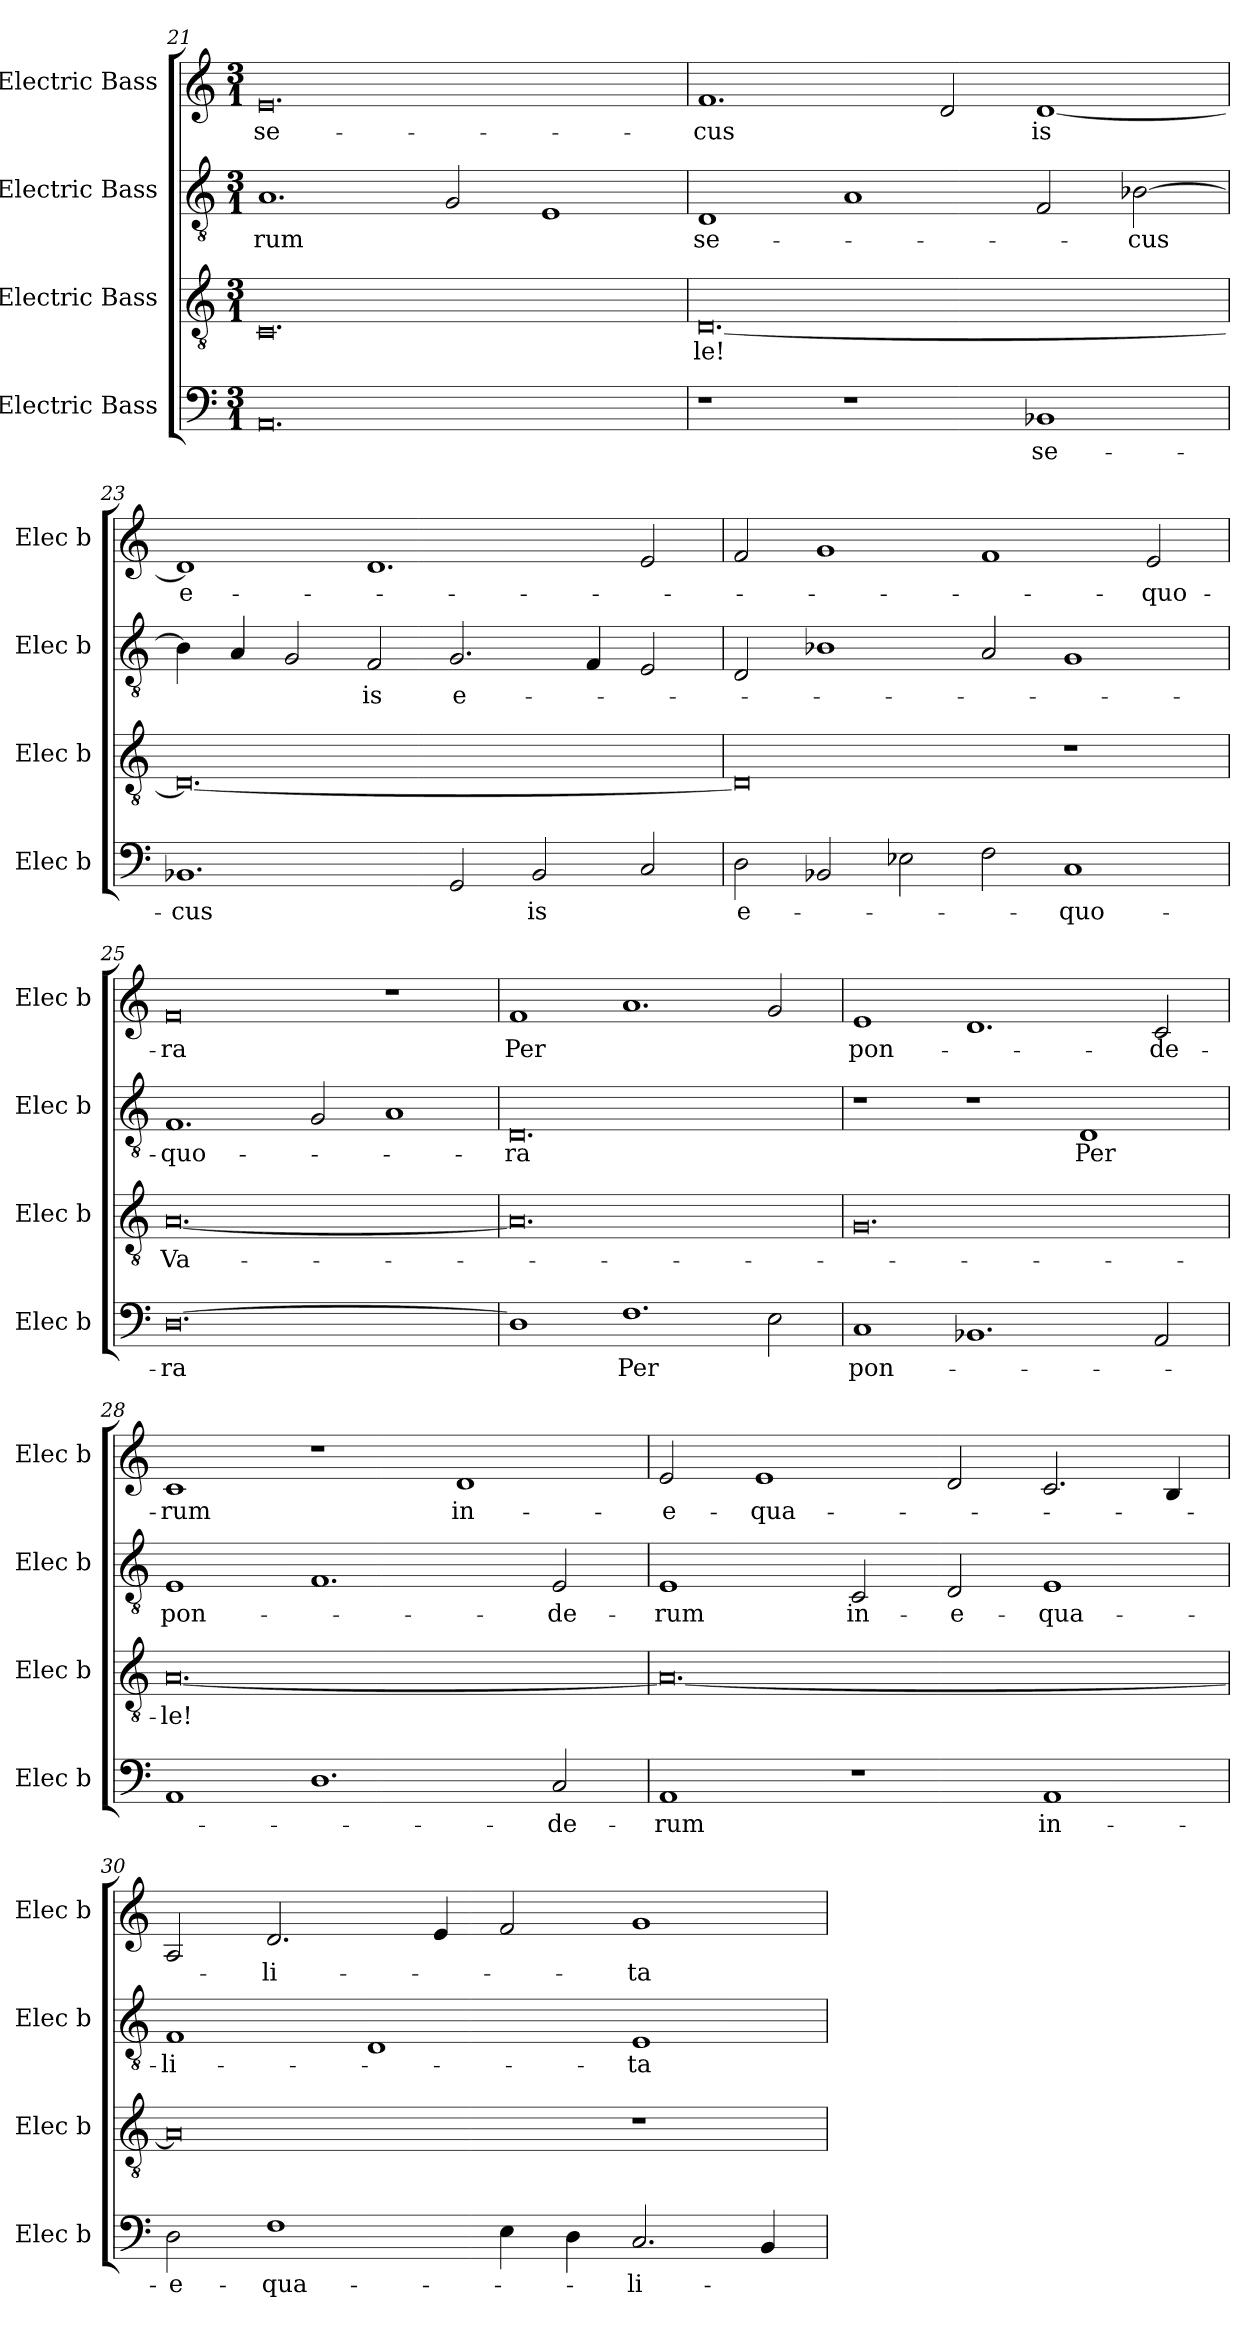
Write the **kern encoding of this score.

**kern	**text	**kern	**text	**kern	**text	**kern	**text
*part4	*part4	*part3	*part3	*part2	*part2	*part1	*part1
*staff4	*staff4	*staff3	*staff3	*staff2	*staff2	*staff1	*staff1
*I"Electric Bass	*	*I"Electric Bass	*	*I"Electric Bass	*	*I"Electric Bass	*
*I'Elec b	*	*I'Elec b	*	*I'Elec b	*	*I'Elec b	*
!!LO:PB:g=z
*clefF4	*	*clefGv2	*	*clefGv2	*	*clefG2	*
*M3/1	*	*M3/1	*	*M3/1	*	*M3/1	*
=21	=21	=21	=21	=21	=21	=21	=21
!	!	!	!	!	!LO:LY:b	!	!LO:LY:b
0.AA	.	0.C	.	1.A	-rum	0.e	se-
.	.	.	.	2G/	.	.	.
.	.	.	.	1E	.	.	.
=22	=22	=22	=22	=22	=22	=22	=22
!	!	!	!LO:LY:b	!	!LO:LY:b	!	!LO:LY:b
1r	.	[0.D	-le!	1D	se-	1.f	-cus
1r	.	.	.	1A	.	.	.
.	.	.	.	.	.	2d/	.
!	!LO:LY:b	!	!	!	!	!	!LO:LY:b
1BB-X	se-	.	.	2F/	.	[1d	is
!	!	!	!	!	!LO:LY:b	!	!
.	.	.	.	[2B-X\	-cus	.	.
=23	=23	=23	=23	=23	=23	=23	=23
!	!LO:LY:b	!	!	!	!	!	!LO:LY:b
1.BB-X	-cus	0.D_	.	4B-\]	.	1d]	e-
.	.	.	.	4A/	.	.	.
.	.	.	.	2G/	.	.	.
!	!	!	!	!	!LO:LY:b	!	!
.	.	.	.	2F/	is	1.d	.
!	!	!	!	!	!LO:LY:b	!	!
2GG/	.	.	.	2.G/	e-	.	.
!	!LO:LY:b	!	!	!	!	!	!
2BB-/	is	.	.	.	.	.	.
.	.	.	.	4F/	.	.	.
2C/	.	.	.	2E/	.	2e/	.
=24	=24	=24	=24	=24	=24	=24	=24
!	!LO:LY:b	!	!	!	!	!	!
2D\	e-	0D]	.	2D/	.	2f/	.
2BB-X/	.	.	.	1B-X	.	1g	.
2E-X\	.	.	.	.	.	.	.
2F\	.	.	.	2A/	.	1f	.
!	!LO:LY:b	!	!	!	!	!	!
1C	-quo-	1r	.	1G	.	.	.
!	!	!	!	!	!	!	!LO:LY:b
.	.	.	.	.	.	2e/	-quo-
=25	=25	=25	=25	=25	=25	=25	=25
!	!LO:LY:b	!	!LO:LY:b	!	!LO:LY:b	!	!LO:LY:b
[0.D	-ra	[0.A	Va-	1.F	-quo-	0f	-ra
.	.	.	.	2G/	.	.	.
.	.	.	.	1A	.	1r	.
!!LO:LB:g=z
=26	=26	=26	=26	=26	=26	=26	=26
!	!	!	!	!	!LO:LY:b	!	!LO:LY:b
1D]	.	0.A]	.	0.D	-ra	1f	Per
!	!LO:LY:b	!	!	!	!	!	!
1.F	Per	.	.	.	.	1.a	.
2E\	.	.	.	.	.	2g/	.
=27	=27	=27	=27	=27	=27	=27	=27
!	!LO:LY:b	!	!	!	!	!	!LO:LY:b
1C	pon-	0.G	.	1r	.	1e	pon-
1.BB-X	.	.	.	1r	.	1.d	.
!	!	!	!	!	!LO:LY:b	!	!
.	.	.	.	1D	Per	.	.
!	!	!	!	!	!	!	!LO:LY:b
2AA/	.	.	.	.	.	2c/	-de-
=28	=28	=28	=28	=28	=28	=28	=28
!	!	!	!LO:LY:b	!	!LO:LY:b	!	!LO:LY:b
1AA	.	[0.A	-le!	1E	pon-	1c	-rum
1.D	.	.	.	1.F	.	1r	.
!	!	!	!	!	!	!	!LO:LY:b
.	.	.	.	.	.	1d	in-
!	!LO:LY:b	!	!	!	!LO:LY:b	!	!
2C/	-de-	.	.	2E/	-de-	.	.
=29	=29	=29	=29	=29	=29	=29	=29
!	!LO:LY:b	!	!	!	!LO:LY:b	!	!LO:LY:b
1AA	-rum	0.A_	.	1E	-rum	2e/	-e-
!	!	!	!	!	!	!	!LO:LY:b
.	.	.	.	.	.	1e	-qua-
!	!	!	!	!	!LO:LY:b	!	!
1r	.	.	.	2C/	in-	.	.
!	!	!	!	!	!LO:LY:b	!	!
.	.	.	.	2D/	-e-	2d/	.
!	!LO:LY:b	!	!	!	!LO:LY:b	!	!
1AA	in-	.	.	1E	-qua-	2.c/	.
.	.	.	.	.	.	4B/	.
=30	=30	=30	=30	=30	=30	=30	=30
!	!LO:LY:b	!	!	!	!LO:LY:b	!	!
2D\	-e-	0A]	.	1F	-li-	2A/	.
!	!LO:LY:b	!	!	!	!	!	!LO:LY:b
1F	-qua-	.	.	.	.	2.d/	-li-
.	.	.	.	1D	.	.	.
.	.	.	.	.	.	4e/	.
4E\	.	.	.	.	.	2f/	.
4D\	.	.	.	.	.	.	.
!	!LO:LY:b	!	!	!	!LO:LY:b	!	!LO:LY:b
2.C/	-li-	1r	.	1E	-ta-	1g	-ta-
4BB/	.	.	.	.	.	.	.
=	=	=	=	=	=	=	=
*-	*-	*-	*-	*-	*-	*-	*-
